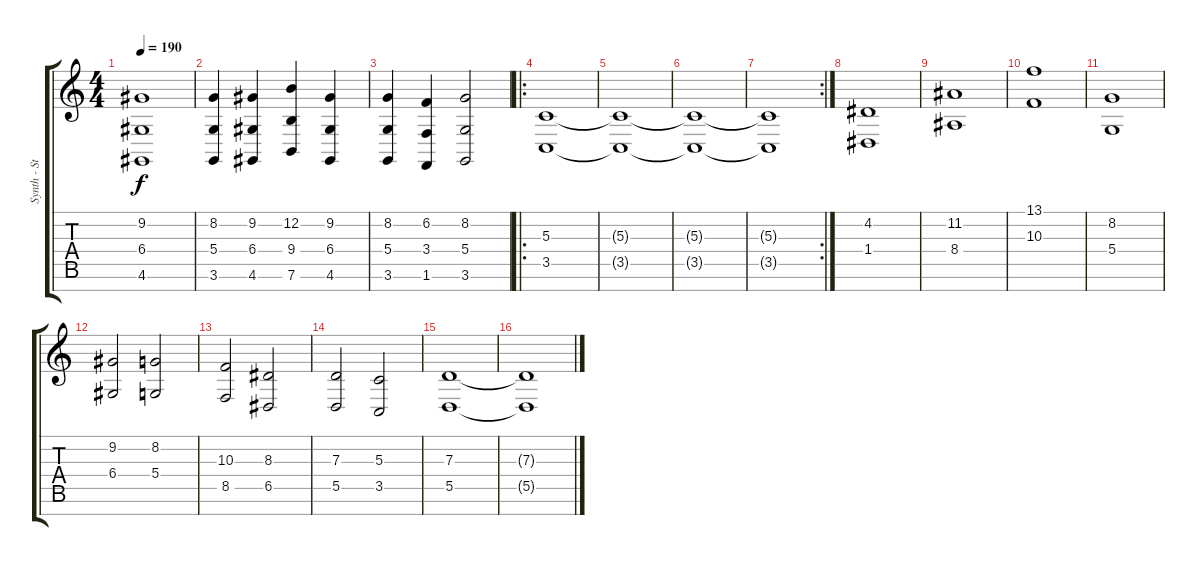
\track ("Synth - Strings 2" "Synth - St") {instrument stringensemble1}
\staff {score tabs}
\tuning (E4 B3 G3 D3 A2 E2 B1) {hide}
\ts (4 4)
\tempo 190
\clef g2
\ks c
(9.2{t} 6.4{t} 4.6{t}).1{dy f} |
(8.2 5.4 3.6).4 (9.2 6.4 4.6).4 (12.2 9.4 7.6).4 (9.2 6.4 4.6).4 |
(8.2 5.4 3.6).4 (6.2 3.4 1.6).4 (8.2 5.4 3.6).2 |
\ro
(5.3 3.5).1 |
(5.3{t} 3.5{t}).1 |
(5.3{t} 3.5{t}).1 |
\rc 2
(5.3{t} 3.5{t}).1 |
(4.2 1.4).1 |
(11.2 8.4).1 |
(13.1 10.3).1 |
(8.2 5.4).1 |
(9.2 6.4).2 (8.2 5.4).2 |
(10.3 8.5).2 (8.3 6.5).2 |
(7.3 5.5).2 (5.3 3.5).2 |
(7.3 5.5).1 |
(7.3{t} 5.5{t}).1
